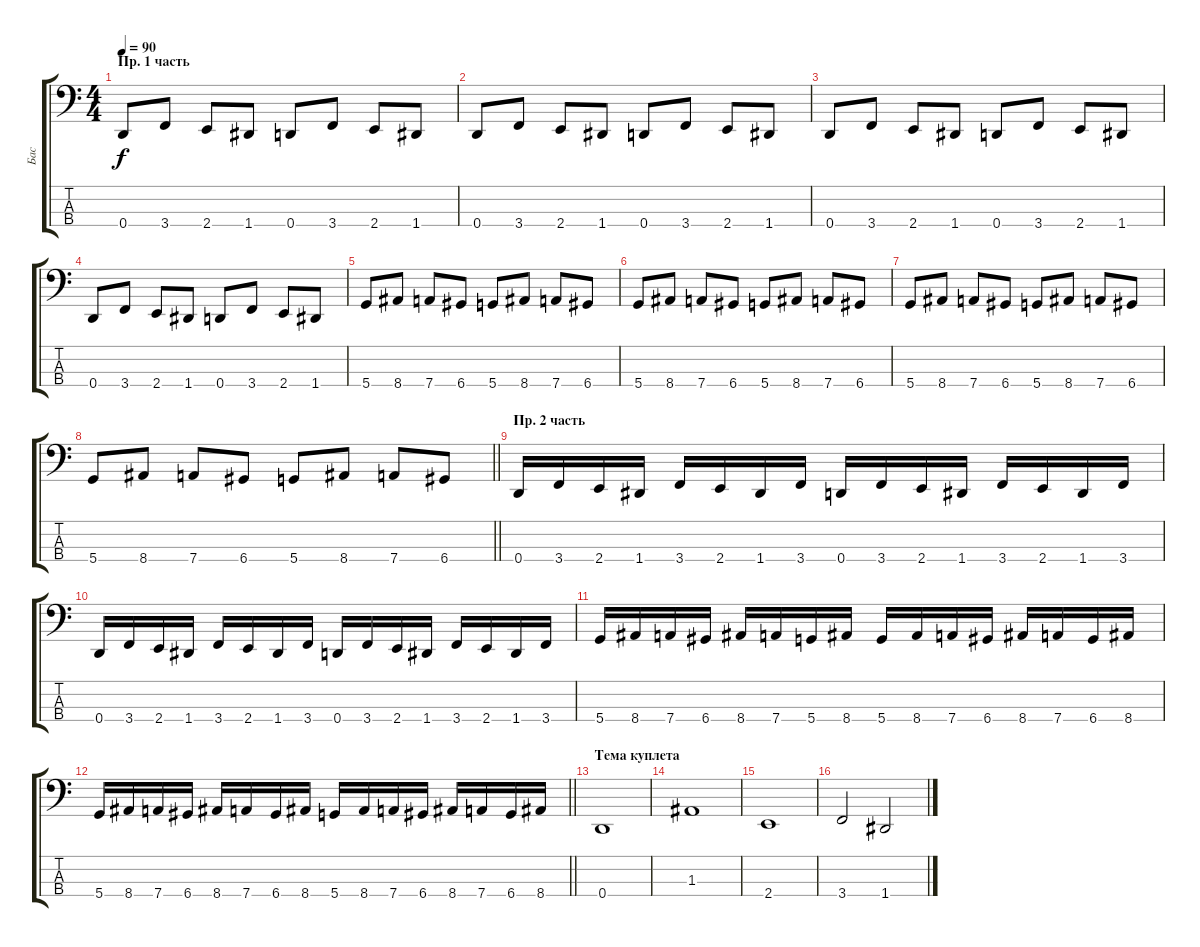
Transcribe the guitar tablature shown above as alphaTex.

\track ("Бас" "Бас") {instrument electricbasspick}
\staff {score tabs}
\tuning (G2 D2 A1 D1) {hide}
\ts (4 4)
\section ("" "Пр. 1 часть")
\tempo 90
\clef f4
\ks c
0.4.8{dy f} 3.4.8 2.4.8 1.4.8 0.4.8 3.4.8 2.4.8 1.4.8 |
0.4.8 3.4.8 2.4.8 1.4.8 0.4.8 3.4.8 2.4.8 1.4.8 |
0.4.8 3.4.8 2.4.8 1.4.8 0.4.8 3.4.8 2.4.8 1.4.8 |
0.4.8 3.4.8 2.4.8 1.4.8 0.4.8 3.4.8 2.4.8 1.4.8 |
5.4.8 8.4.8 7.4.8 6.4.8 5.4.8 8.4.8 7.4.8 6.4.8 |
5.4.8 8.4.8 7.4.8 6.4.8 5.4.8 8.4.8 7.4.8 6.4.8 |
5.4.8 8.4.8 7.4.8 6.4.8 5.4.8 8.4.8 7.4.8 6.4.8 |
\barLineRight lightlight
5.4.8 8.4.8 7.4.8 6.4.8 5.4.8 8.4.8 7.4.8 6.4.8 |
\section ("" "Пр. 2 часть")
0.4.16 3.4.16 2.4.16 1.4.16 3.4.16 2.4.16 1.4.16 3.4.16 0.4.16 3.4.16 2.4.16 1.4.16 3.4.16 2.4.16 1.4.16 3.4.16 |
0.4.16 3.4.16 2.4.16 1.4.16 3.4.16 2.4.16 1.4.16 3.4.16 0.4.16 3.4.16 2.4.16 1.4.16 3.4.16 2.4.16 1.4.16 3.4.16 |
5.4.16 8.4.16 7.4.16 6.4.16 8.4.16 7.4.16 5.4.16 8.4.16 5.4.16 8.4.16 7.4.16 6.4.16 8.4.16 7.4.16 6.4.16 8.4.16 |
\barLineRight lightlight
5.4.16 8.4.16 7.4.16 6.4.16 8.4.16 7.4.16 6.4.16 8.4.16 5.4.16 8.4.16 7.4.16 6.4.16 8.4.16 7.4.16 6.4.16 8.4.16 |
\section ("" "Тема куплета")
0.4.1 |
1.3.1 |
2.4.1 |
3.4.2 1.4.2
